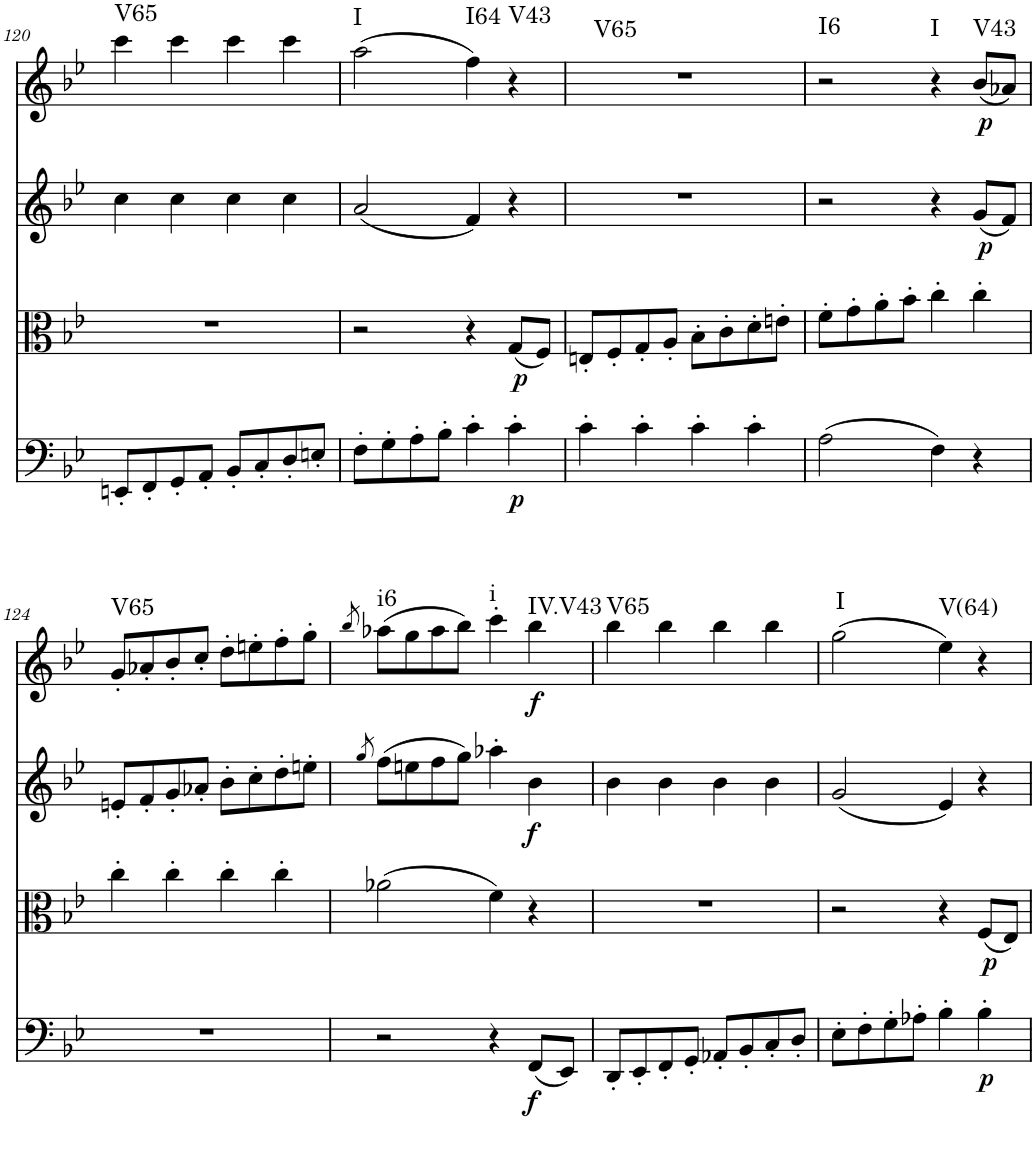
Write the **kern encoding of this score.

**kern	**dynam	**kern	**dynam	**kern	**dynam	**kern	**dynam	**harte
*part4	*part4	*part3	*part3	*part2	*part2	*part1	*part1	*part1
*staff4	*staff4	*staff3	*staff3	*staff2	*staff2	*staff1	*staff1	*
*I"Violoncello	*	*I"Viola	*	*I"Violin II	*	*I"Violin I	*	*
*I'Vc	*	*I'Vla	*	*I'Vln	*	*I'Vln	*	*
!!LO:PB:g=z
*clefF4	*	*clefC3	*	*clefG2	*	*clefG2	*	*
*k[b-e-]	*	*k[b-e-]	*	*k[b-e-]	*	*k[b-e-]	*	*
*B-:	*	*B-:	*	*B-:	*	*B-:	*	*
*M2/2	*	*M2/2	*	*M2/2	*	*M2/2	*	*
=120	=120	=120	=120	=120	=120	=120	=120	=120
!	!	!	!	!	!	!	!	!LO:H:kt=V65
8EEn'/L	.	1r	.	4cc\	.	4ccc\	.	N
8FF'/	.	.	.	.	.	.	.	.
8GG'/	.	.	.	4cc\	.	4ccc\	.	.
8AA'/J	.	.	.	.	.	.	.	.
8BB-'/L	.	.	.	4cc\	.	4ccc\	.	.
8C'/	.	.	.	.	.	.	.	.
8D'/	.	.	.	4cc\	.	4ccc\	.	.
8En'/J	.	.	.	.	.	.	.	.
=121	=121	=121	=121	=121	=121	=121	=121	=121
!	!	!	!	!	!	!	!	!LO:H:kt=I
8F'\L	.	2r	.	(2a/	.	(2aa\	.	N
8G'\	.	.	.	.	.	.	.	.
8A'\	.	.	.	.	.	.	.	.
8B-'\J	.	.	.	.	.	.	.	.
!	!	!	!	!	!	!	!	!LO:H:kt=I64
4c'\	.	4r	.	4f/)	.	4ff\)	.	N
!	!LO:DY:b	!	!LO:DY:b	!	!	!	!	!LO:H:kt=V43
4c'\	p	(8G/L	p	4r	.	4r	.	N
.	.	8F/J)	.	.	.	.	.	.
=122	=122	=122	=122	=122	=122	=122	=122	=122
!	!	!	!	!	!	!	!	!LO:H:kt=V65
4c'\	.	8En'/L	.	1r	.	1r	.	N
.	.	8F'/	.	.	.	.	.	.
4c'\	.	8G'/	.	.	.	.	.	.
.	.	8A'/J	.	.	.	.	.	.
4c'\	.	8B-'\L	.	.	.	.	.	.
.	.	8c'\	.	.	.	.	.	.
4c'\	.	8d'\	.	.	.	.	.	.
.	.	8en'\J	.	.	.	.	.	.
=123	=123	=123	=123	=123	=123	=123	=123	=123
!	!	!	!	!	!	!	!	!LO:H:kt=I6
(2A\	.	8f'\L	.	2r	.	2r	.	N
.	.	8g'\	.	.	.	.	.	.
.	.	8a'\	.	.	.	.	.	.
.	.	8b-'\J	.	.	.	.	.	.
!	!	!	!	!	!	!	!	!LO:H:kt=I
4F\)	.	4cc'\	.	4r	.	4r	.	N
!	!	!	!	!	!LO:DY:b	!	!LO:DY:b	!LO:H:kt=V43
4r	.	4cc'\	.	(8g/L	p	(8b-/L	p	N
.	.	.	.	8f/J)	.	8a-X/J)	.	.
!!LO:LB:g=z
=124	=124	=124	=124	=124	=124	=124	=124	=124
!	!	!	!	!	!	!	!	!LO:H:kt=V65
1r	.	4cc'\	.	8en'/L	.	8g'/L	.	N
.	.	.	.	8f'/	.	8a-X'/	.	.
.	.	4cc'\	.	8g'/	.	8b-'/	.	.
.	.	.	.	8a-X'/J	.	8cc'/J	.	.
.	.	4cc'\	.	8b-'\L	.	8dd'\L	.	.
.	.	.	.	8cc'\	.	8een'\	.	.
.	.	4cc'\	.	8dd'\	.	8ff'\	.	.
.	.	.	.	8een'\J	.	8gg'\J	.	.
=125	=125	=125	=125	=125	=125	=125	=125	=125
.	.	.	.	8qgg/	.	8qbb-/	.	.
!	!	!	!	!	!	!	!	!LO:H:kt=i6
2r	.	(2a-X\	.	(8ff\L	.	(8aa-X\L	.	N
.	.	.	.	8een\	.	8gg\	.	.
.	.	.	.	8ff\	.	8aa-\	.	.
.	.	.	.	8gg\J)	.	8bb-\J)	.	.
!	!	!	!	!	!	!	!	!LO:H:kt=i
4r	.	4f\)	.	4aa-X'\	.	4ccc'\	.	N
!	!LO:DY:b	!	!	!	!LO:DY:b	!	!LO:DY:b	!LO:H:kt=IV.V43
(8FF/L	f	4r	.	4b-\	f	4bb-\	f	N
8EE-/J)	.	.	.	.	.	.	.	.
=126	=126	=126	=126	=126	=126	=126	=126	=126
!	!	!	!	!	!	!	!	!LO:H:kt=V65
8DD'/L	.	1r	.	4b-\	.	4bb-\	.	N
8EE-'/	.	.	.	.	.	.	.	.
8FF'/	.	.	.	4b-\	.	4bb-\	.	.
8GG'/J	.	.	.	.	.	.	.	.
8AA-X'/L	.	.	.	4b-\	.	4bb-\	.	.
8BB-'/	.	.	.	.	.	.	.	.
8C'/	.	.	.	4b-\	.	4bb-\	.	.
8D'/J	.	.	.	.	.	.	.	.
=127	=127	=127	=127	=127	=127	=127	=127	=127
!	!	!	!	!	!	!	!	!LO:H:kt=I
8E-'\L	.	2r	.	(2g/	.	(2gg\	.	N
8F'\	.	.	.	.	.	.	.	.
8G'\	.	.	.	.	.	.	.	.
8A-X'\J	.	.	.	.	.	.	.	.
!	!	!	!	!	!	!	!	!LO:H:kt=V(64)
4B-'\	.	4r	.	4e-/)	.	4ee-\)	.	N
!	!LO:DY:b	!	!LO:DY:b	!	!	!	!	!
4B-'\	p	(8F/L	p	4r	.	4r	.	.
.	.	8E-/J)	.	.	.	.	.	.
=	=	=	=	=	=	=	=	=
*-	*-	*-	*-	*-	*-	*-	*-	*-
